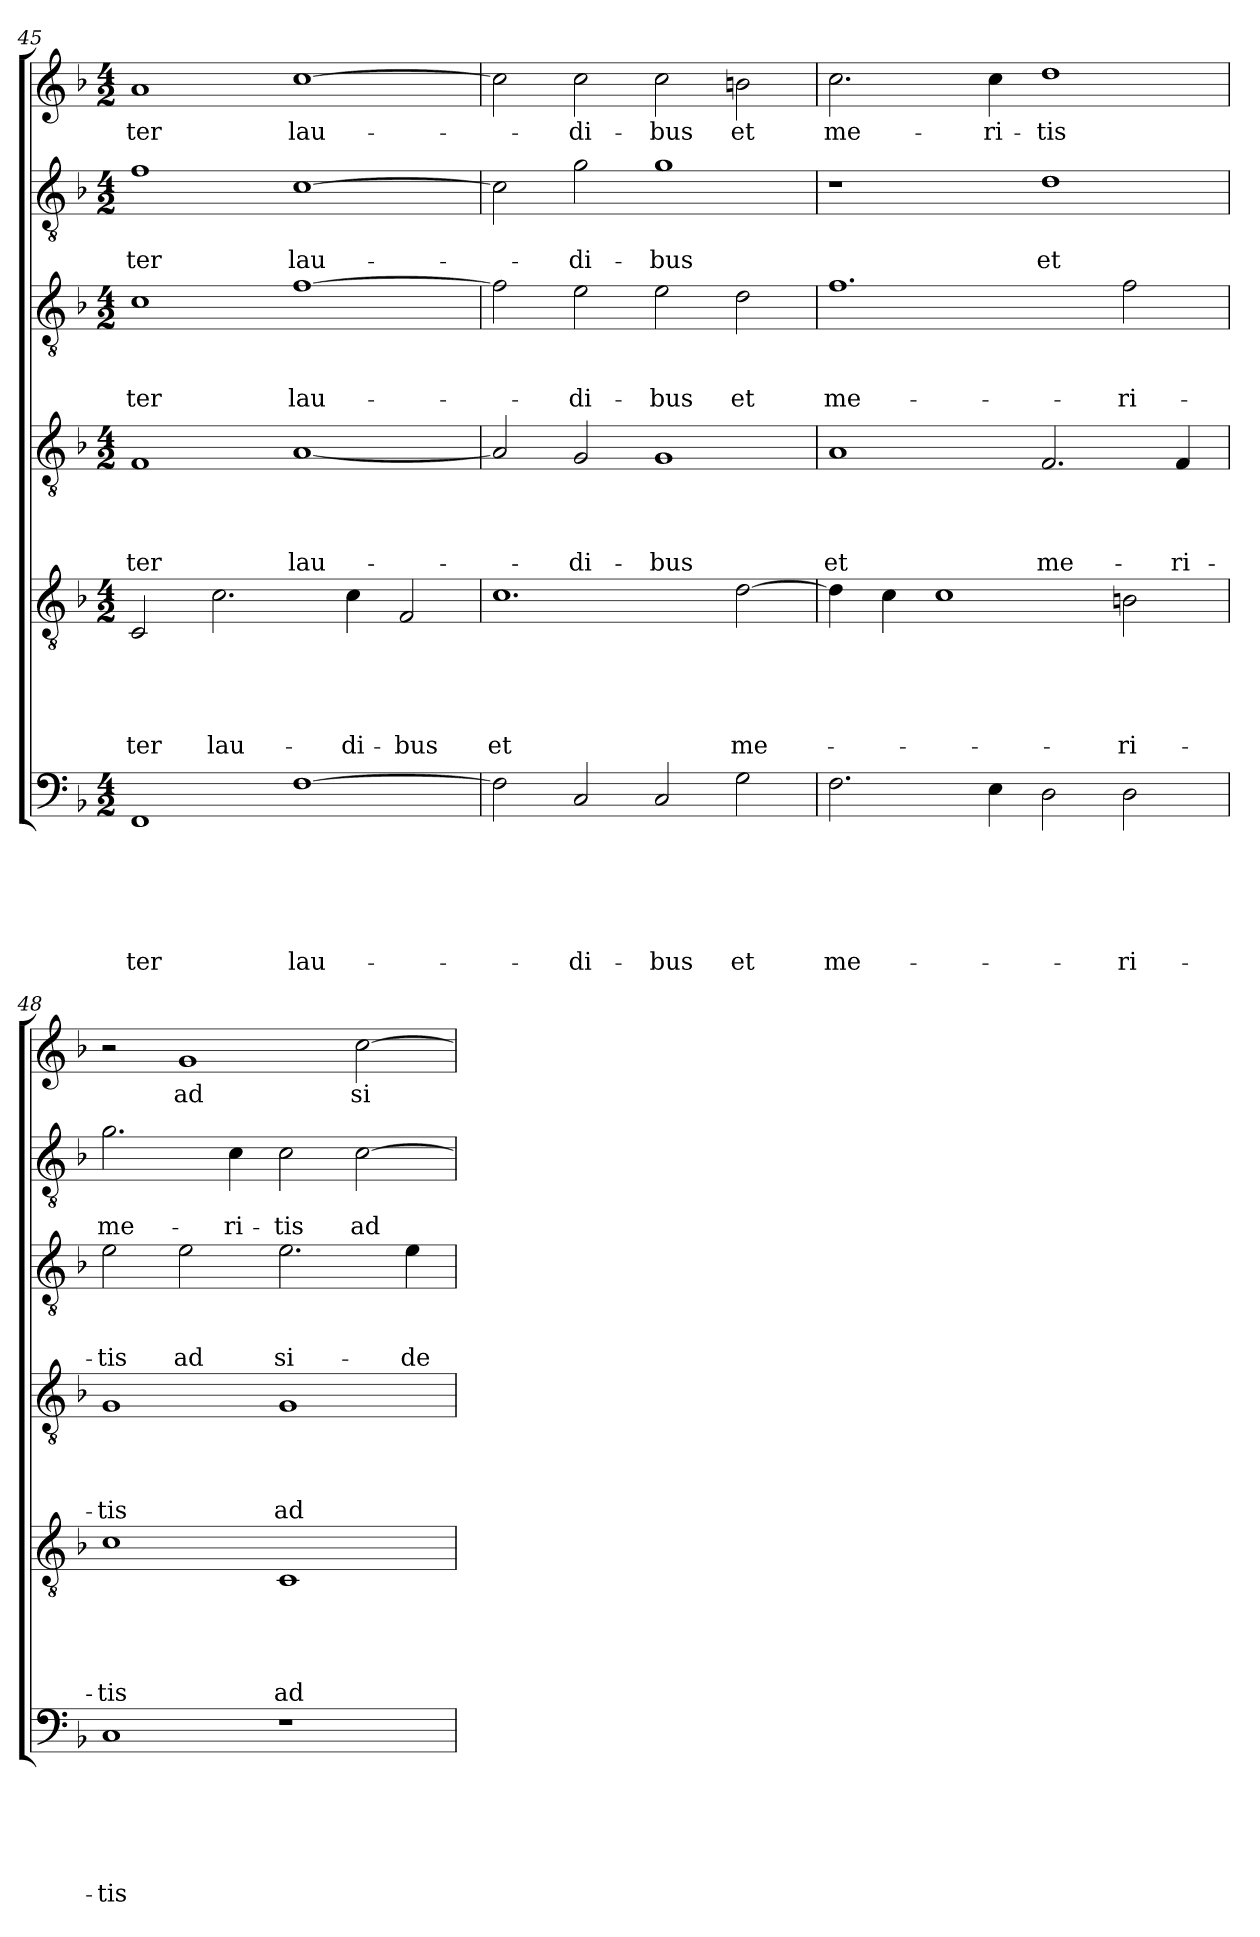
**kern	**text	**text	**text	**text	**text	**text	**kern	**text	**text	**text	**text	**text	**kern	**text	**text	**text	**text	**kern	**text	**text	**text	**kern	**text	**text	**kern	**text
*part6	*part6	*part6	*part6	*part6	*part6	*part6	*part5	*part5	*part5	*part5	*part5	*part5	*part4	*part4	*part4	*part4	*part4	*part3	*part3	*part3	*part3	*part2	*part2	*part2	*part1	*part1
*staff6	*staff6	*staff6	*staff6	*staff6	*staff6	*staff6	*staff5	*staff5	*staff5	*staff5	*staff5	*staff5	*staff4	*staff4	*staff4	*staff4	*staff4	*staff3	*staff3	*staff3	*staff3	*staff2	*staff2	*staff2	*staff1	*staff1
!!LO:LB:g=z
*clefF4	*	*	*	*	*	*	*clefGv2	*	*	*	*	*	*clefGv2	*	*	*	*	*clefGv2	*	*	*	*clefGv2	*	*	*clefG2	*
*k[b-]	*	*	*	*	*	*	*k[b-]	*	*	*	*	*	*k[b-]	*	*	*	*	*k[b-]	*	*	*	*k[b-]	*	*	*k[b-]	*
*F:	*	*	*	*	*	*	*F:	*	*	*	*	*	*F:	*	*	*	*	*F:	*	*	*	*F:	*	*	*F:	*
*M4/2	*	*	*	*	*	*	*M4/2	*	*	*	*	*	*M4/2	*	*	*	*	*M4/2	*	*	*	*M4/2	*	*	*M4/2	*
=45	=45	=45	=45	=45	=45	=45	=45	=45	=45	=45	=45	=45	=45	=45	=45	=45	=45	=45	=45	=45	=45	=45	=45	=45	=45	=45
!	!	!	!	!	!	!LO:LY:b	!	!	!	!	!	!LO:LY:b	!	!	!	!	!LO:LY:b	!	!	!	!LO:LY:b	!	!	!LO:LY:b	!	!LO:LY:b
1FF	.	.	.	.	.	-ter	2C/	.	.	.	.	-ter	1F	.	.	.	-ter	1c	.	.	-ter	1f	.	-ter	1a	-ter
!	!	!	!	!	!	!	!	!	!	!	!	!LO:LY:b	!	!	!	!	!	!	!	!	!	!	!	!	!	!
.	.	.	.	.	.	.	2.c\	.	.	.	.	lau-	.	.	.	.	.	.	.	.	.	.	.	.	.	.
!	!	!	!	!	!	!LO:LY:b	!	!	!	!	!	!	!	!	!	!	!LO:LY:b	!	!	!	!LO:LY:b	!	!	!LO:LY:b	!	!LO:LY:b
[1F	.	.	.	.	.	lau-	.	.	.	.	.	.	[1A	.	.	.	lau-	[1f	.	.	lau-	[1c	.	lau-	[1cc	lau-
!	!	!	!	!	!	!	!	!	!	!	!	!LO:LY:b	!	!	!	!	!	!	!	!	!	!	!	!	!	!
.	.	.	.	.	.	.	4c\	.	.	.	.	-di-	.	.	.	.	.	.	.	.	.	.	.	.	.	.
!	!	!	!	!	!	!	!	!	!	!	!	!LO:LY:b	!	!	!	!	!	!	!	!	!	!	!	!	!	!
.	.	.	.	.	.	.	2F/	.	.	.	.	-bus	.	.	.	.	.	.	.	.	.	.	.	.	.	.
=46	=46	=46	=46	=46	=46	=46	=46	=46	=46	=46	=46	=46	=46	=46	=46	=46	=46	=46	=46	=46	=46	=46	=46	=46	=46	=46
!	!	!	!	!	!	!	!	!	!	!	!	!LO:LY:b	!	!	!	!	!	!	!	!	!	!	!	!	!	!
2F\]	.	.	.	.	.	.	1.c	.	.	.	.	et	2A/]	.	.	.	.	2f\]	.	.	.	2c\]	.	.	2cc\]	.
!	!	!	!	!	!	!LO:LY:b	!	!	!	!	!	!	!	!	!	!	!LO:LY:b	!	!	!	!LO:LY:b	!	!	!LO:LY:b	!	!LO:LY:b
2C/	.	.	.	.	.	-di-	.	.	.	.	.	.	2G/	.	.	.	-di-	2e\	.	.	-di-	2g\	.	-di-	2cc\	-di-
!	!	!	!	!	!	!LO:LY:b	!	!	!	!	!	!	!	!	!	!	!LO:LY:b	!	!	!	!LO:LY:b	!	!	!LO:LY:b	!	!LO:LY:b
2C/	.	.	.	.	.	-bus	.	.	.	.	.	.	1G	.	.	.	-bus	2e\	.	.	-bus	1g	.	-bus	2cc\	-bus
!	!	!	!	!	!	!LO:LY:b	!	!	!	!	!	!LO:LY:b	!	!	!	!	!	!	!	!	!LO:LY:b	!	!	!	!	!LO:LY:b
2G\	.	.	.	.	.	et	[2d\	.	.	.	.	me-	.	.	.	.	.	2d\	.	.	et	.	.	.	2bn\	et
=47	=47	=47	=47	=47	=47	=47	=47	=47	=47	=47	=47	=47	=47	=47	=47	=47	=47	=47	=47	=47	=47	=47	=47	=47	=47	=47
!	!	!	!	!	!	!LO:LY:b	!	!	!	!	!	!	!	!	!	!	!LO:LY:b	!	!	!	!LO:LY:b	!	!	!	!	!LO:LY:b
2.F\	.	.	.	.	.	me-	4d\]	.	.	.	.	.	1A	.	.	.	et	1.f	.	.	me-	1r	.	.	2.cc\	me-
.	.	.	.	.	.	.	4c\	.	.	.	.	.	.	.	.	.	.	.	.	.	.	.	.	.	.	.
.	.	.	.	.	.	.	1c	.	.	.	.	.	.	.	.	.	.	.	.	.	.	.	.	.	.	.
!	!	!	!	!	!	!	!	!	!	!	!	!	!	!	!	!	!	!	!	!	!	!	!	!	!	!LO:LY:b
4E\	.	.	.	.	.	.	.	.	.	.	.	.	.	.	.	.	.	.	.	.	.	.	.	.	4cc\	-ri-
!	!	!	!	!	!	!	!	!	!	!	!	!	!	!	!	!	!LO:LY:b	!	!	!	!	!	!	!LO:LY:b	!	!LO:LY:b
2D\	.	.	.	.	.	.	.	.	.	.	.	.	2.F/	.	.	.	me-	.	.	.	.	1d	.	et	1dd	-tis
!	!	!	!	!	!	!LO:LY:b	!	!	!	!	!	!LO:LY:b	!	!	!	!	!	!	!	!	!LO:LY:b	!	!	!	!	!
2D\	.	.	.	.	.	-ri-	2Bn\	.	.	.	.	-ri-	.	.	.	.	.	2f\	.	.	-ri-	.	.	.	.	.
!	!	!	!	!	!	!	!	!	!	!	!	!	!	!	!	!	!LO:LY:b	!	!	!	!	!	!	!	!	!
.	.	.	.	.	.	.	.	.	.	.	.	.	4F/	.	.	.	-ri-	.	.	.	.	.	.	.	.	.
=48	=48	=48	=48	=48	=48	=48	=48	=48	=48	=48	=48	=48	=48	=48	=48	=48	=48	=48	=48	=48	=48	=48	=48	=48	=48	=48
!	!	!	!	!	!	!LO:LY:b	!	!	!	!	!	!LO:LY:b	!	!	!	!	!LO:LY:b	!	!	!	!LO:LY:b	!	!	!LO:LY:b	!	!
1C	.	.	.	.	.	-tis	1c	.	.	.	.	-tis	1G	.	.	.	-tis	2e\	.	.	-tis	2.g\	.	me-	2r	.
!	!	!	!	!	!	!	!	!	!	!	!	!	!	!	!	!	!	!	!	!	!LO:LY:b	!	!	!	!	!LO:LY:b
.	.	.	.	.	.	.	.	.	.	.	.	.	.	.	.	.	.	2e\	.	.	ad	.	.	.	1g	ad
!	!	!	!	!	!	!	!	!	!	!	!	!	!	!	!	!	!	!	!	!	!	!	!	!LO:LY:b	!	!
.	.	.	.	.	.	.	.	.	.	.	.	.	.	.	.	.	.	.	.	.	.	4c\	.	-ri-	.	.
!	!	!	!	!	!	!	!	!	!	!	!	!LO:LY:b	!	!	!	!	!LO:LY:b	!	!	!	!LO:LY:b	!	!	!LO:LY:b	!	!
1r	.	.	.	.	.	.	1C	.	.	.	.	ad	1G	.	.	.	ad	2.e\	.	.	si-	2c\	.	-tis	.	.
!	!	!	!	!	!	!	!	!	!	!	!	!	!	!	!	!	!	!	!	!	!	!	!	!LO:LY:b	!	!LO:LY:b
.	.	.	.	.	.	.	.	.	.	.	.	.	.	.	.	.	.	.	.	.	.	[2c\	.	ad	[2cc\	si-
!	!	!	!	!	!	!	!	!	!	!	!	!	!	!	!	!	!	!	!	!	!LO:LY:b	!	!	!	!	!
.	.	.	.	.	.	.	.	.	.	.	.	.	.	.	.	.	.	4e\	.	.	-de-	.	.	.	.	.
=	=	=	=	=	=	=	=	=	=	=	=	=	=	=	=	=	=	=	=	=	=	=	=	=	=	=
*-	*-	*-	*-	*-	*-	*-	*-	*-	*-	*-	*-	*-	*-	*-	*-	*-	*-	*-	*-	*-	*-	*-	*-	*-	*-	*-
